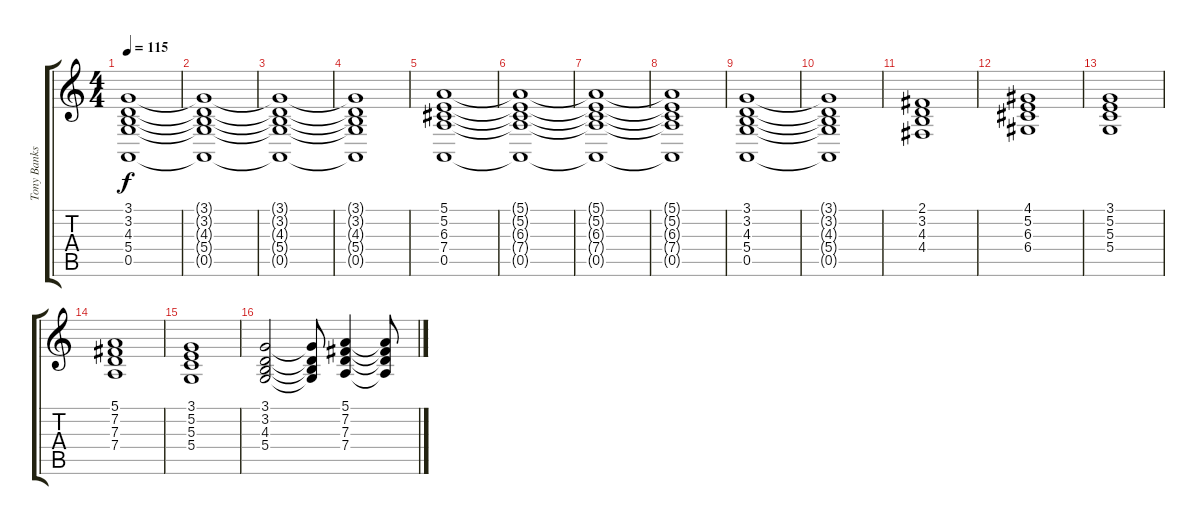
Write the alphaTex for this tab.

\track ("Tony Banks (mellotron)" "Tony Banks") {instrument rockorgan}
\staff {score tabs}
\tuning (E4 B3 G3 D3 A2 E2) {hide}
\ts (4 4)
\tempo 115
\clef g2
\ks c
(3.1 3.2 4.3 5.4 0.5).1{dy f} |
(3.1{t} 3.2{t} 4.3{t} 5.4{t} 0.5{t}).1 |
(3.1{t} 3.2{t} 4.3{t} 5.4{t} 0.5{t}).1 |
(3.1{t} 3.2{t} 4.3{t} 5.4{t} 0.5{t}).1 |
(5.1 5.2 6.3 7.4 0.5).1 |
(5.1{t} 5.2{t} 6.3{t} 7.4{t} 0.5{t}).1 |
(5.1{t} 5.2{t} 6.3{t} 7.4{t} 0.5{t}).1 |
(5.1{t} 5.2{t} 6.3{t} 7.4{t} 0.5{t}).1 |
(3.1 3.2 4.3 5.4 0.5).1 |
(3.1{t} 3.2{t} 4.3{t} 5.4{t} 0.5{t}).1 |
(2.1 3.2 4.3 4.4).1 |
(4.1 5.2 6.3 6.4).1 |
(3.1 5.2 5.3 5.4).1 |
(5.1 7.2 7.3 7.4).1 |
(3.1 5.2 5.3 5.4).1 |
(3.1 3.2 4.3 5.4).2 (3.1{t} 3.2{t} 4.3{t} 5.4{t}).8 (5.1 7.2 7.3 7.4).4 (5.1{t} 7.2{t} 7.3{t} 7.4{t}).8
